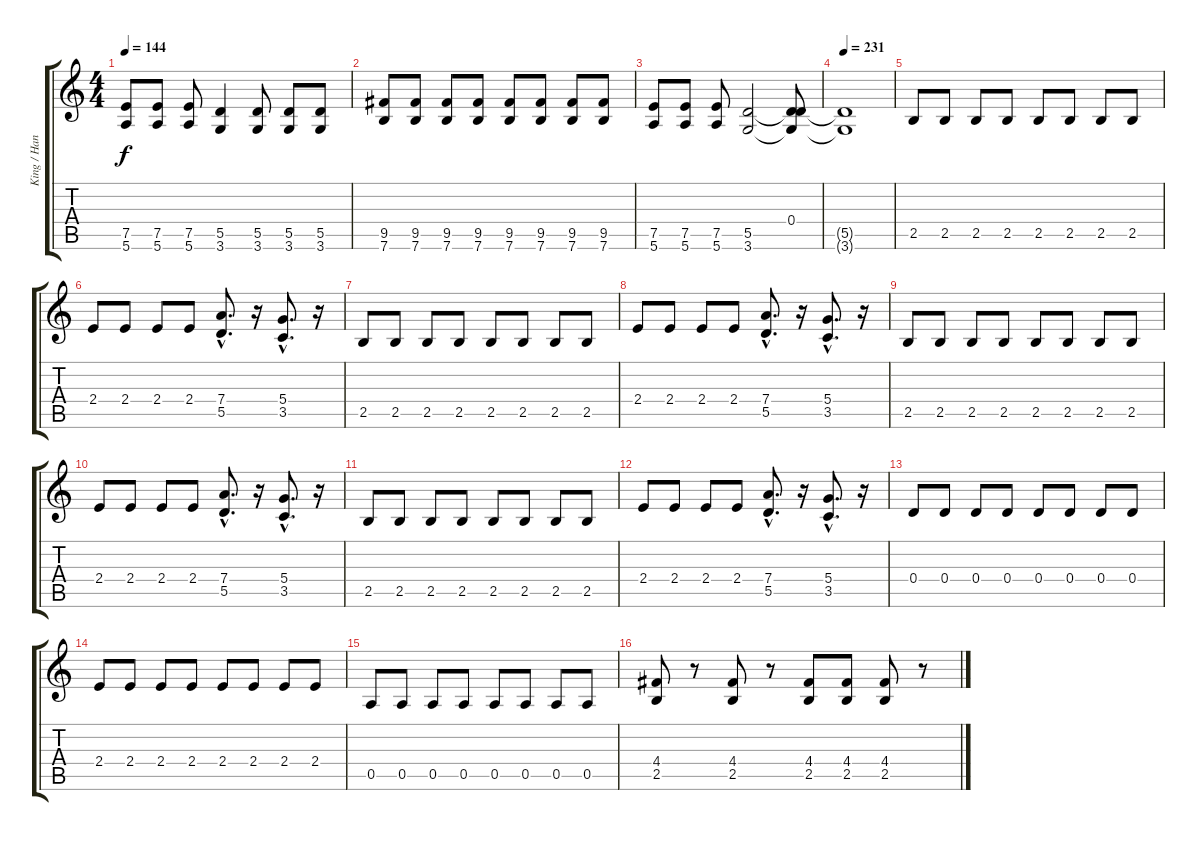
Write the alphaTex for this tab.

\track ("King / Hanneman" "King / Han") {instrument distortionguitar}
\staff {score tabs}
\tuning (E4 B3 G3 D3 A2 E2) {hide}
\ts (4 4)
\tempo 144
\clef g2
\ks c
(7.5 5.6).8{dy f} (7.5 5.6).8 (7.5 5.6).8 (5.5 3.6).4 (5.5 3.6).8 (5.5 3.6).8 (5.5 3.6).8 |
(9.5 7.6).8 (9.5 7.6).8 (9.5 7.6).8 (9.5 7.6).8 (9.5 7.6).8 (9.5 7.6).8 (9.5 7.6).8 (9.5 7.6).8 |
(7.5 5.6).8 (7.5 5.6).8 (7.5 5.6).8 (5.5 3.6).2 (0.4 5.5{t} 3.6{t}).8 |
\tempo 231
(5.5{t} 3.6{t}).1 |
2.5.8 2.5.8 2.5.8 2.5.8 2.5.8 2.5.8 2.5.8 2.5.8 |
2.4.8 2.4.8 2.4.8 2.4.8 (7.4{hac} 5.5{hac}).8{d} r.16 (5.4{hac} 3.5{hac}).8{d} r.16 |
2.5.8 2.5.8 2.5.8 2.5.8 2.5.8 2.5.8 2.5.8 2.5.8 |
2.4.8 2.4.8 2.4.8 2.4.8 (7.4{hac} 5.5{hac}).8{d} r.16 (5.4{hac} 3.5{hac}).8{d} r.16 |
2.5.8 2.5.8 2.5.8 2.5.8 2.5.8 2.5.8 2.5.8 2.5.8 |
2.4.8 2.4.8 2.4.8 2.4.8 (7.4{hac} 5.5{hac}).8{d} r.16 (5.4{hac} 3.5{hac}).8{d} r.16 |
2.5.8 2.5.8 2.5.8 2.5.8 2.5.8 2.5.8 2.5.8 2.5.8 |
2.4.8 2.4.8 2.4.8 2.4.8 (7.4{hac} 5.5{hac}).8{d} r.16 (5.4{hac} 3.5{hac}).8{d} r.16 |
0.4.8 0.4.8 0.4.8 0.4.8 0.4.8 0.4.8 0.4.8 0.4.8 |
2.4.8 2.4.8 2.4.8 2.4.8 2.4.8 2.4.8 2.4.8 2.4.8 |
0.5.8 0.5.8 0.5.8 0.5.8 0.5.8 0.5.8 0.5.8 0.5.8 |
(4.4 2.5).8 r.8 (4.4 2.5).8 r.8 (4.4 2.5).8 (4.4 2.5).8 (4.4 2.5).8 r.8
